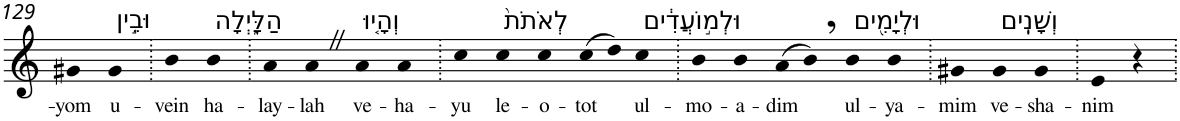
**kern	**text
*part1	*part1
*staff1	*staff1
*I"Piano	*
*I'Pno	*
!!LO:PB:g=z
*clefG2	*
*k[]	*
=129	=129
!	!LO:LY:b
4g#X	-yom
!LO:TX:a:t=וּבֵ֣ין	!
!	!LO:LY:b
4g#	u-
=130.	=130.
!	!LO:LY:b
4b	-vein
!LO:TX:a:t=הַלָּ֑יְלָה	!
!	!LO:LY:b
4b	ha-
=131.	=131.
!	!LO:LY:b
4a	-lay-
!	!LO:LY:b
4aZ	-lah
!LO:TX:a:t=וְהָי֤וּ	!
!	!LO:LY:b
4a	ve-
!	!LO:LY:b
4a	-ha-
=132.	=132.
!	!LO:LY:b
4cc	-yu
!LO:TX:a:t=לְאֹתֹת֙	!
!	!LO:LY:b
4cc	le-
!	!LO:LY:b
4cc	-o-
!	!LO:LY:b
(8cc	-tot
8dd)	.
!LO:TX:a:t=וּלְמ֣וֹעֲדִ֔ים	!
!	!LO:LY:b
4cc	ul-
=133.	=133.
!	!LO:LY:b
4b	-mo-
!	!LO:LY:b
4b	-a-
!	!LO:LY:b
(8a	-dim
8b,)	.
!LO:TX:a:t=וּלְיָמִ֖ים	!
!	!LO:LY:b
4b	ul-
!	!LO:LY:b
4b	-ya-
=134.	=134.
!	!LO:LY:b
4g#X	-mim
!LO:TX:a:t=וְשָׁנִֽים	!
!	!LO:LY:b
4g#	ve-
!	!LO:LY:b
4g#	-sha-
=135.	=135.
!	!LO:LY:b
4e	-nim
4r	.
=.	=.
*-	*-
